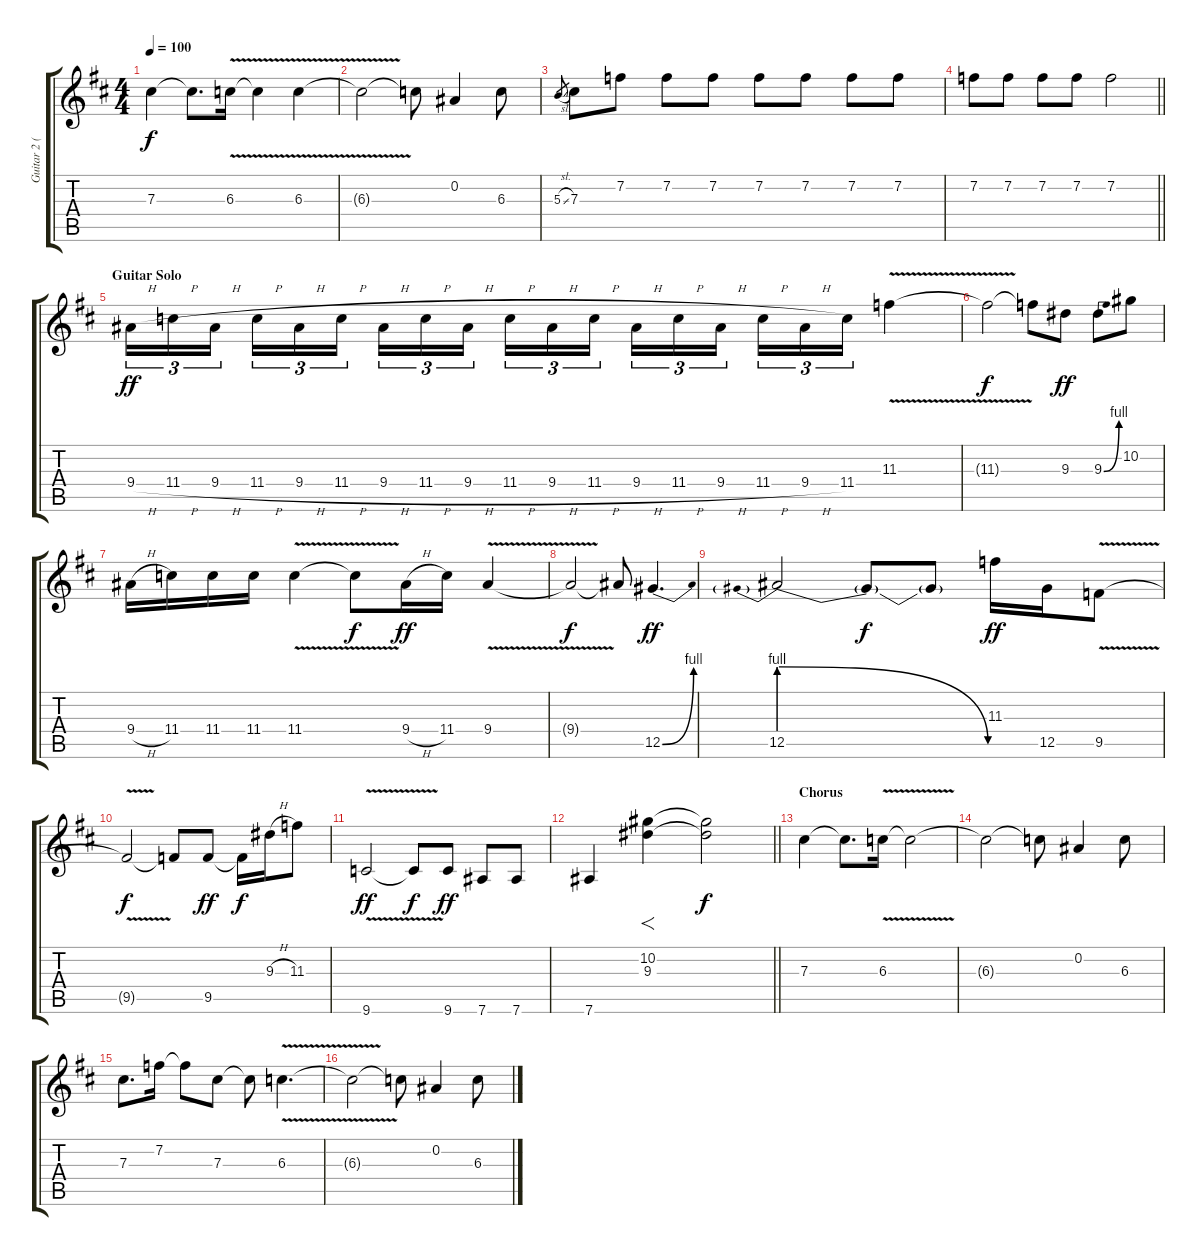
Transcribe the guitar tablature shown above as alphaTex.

\track ("Guitar 2 (Jerry)" "Guitar 2 (") {instrument distortionguitar}
\staff {score tabs}
\tuning (Eb4 Bb3 Gb3 Db3 Ab2 Eb2) {hide}
\ts (4 4)
\tempo 100
\clef g2
\ks bminor
7.3.4{dy f} 7.3{t}.8{d} 6.3{v}.16 6.3{t}.4 6.3{v}.4 |
6.3{t}.2 6.3{t}.8 0.2.4 6.3.8 |
5.3{sl}.8{gr} 7.3.8 7.2.8 7.2.8 7.2.8 7.2.8 7.2.8 7.2.8 7.2.8 |
\barLineRight lightlight
7.2.8 7.2.8 7.2.8 7.2.8 7.2.2 |
\section ("" "Guitar Solo")
9.4{h}.16{tu (3 2) dy ff} 11.4{h}.16{tu (3 2)} 9.4{h}.16{tu (3 2) beam splitsecondary} 11.4{h}.16{tu (3 2)} 9.4{h}.16{tu (3 2)} 11.4{h}.16{tu (3 2)} 9.4{h}.16{tu (3 2)} 11.4{h}.16{tu (3 2)} 9.4{h}.16{tu (3 2) beam splitsecondary} 11.4{h}.16{tu (3 2)} 9.4{h}.16{tu (3 2)} 11.4{h}.16{tu (3 2)} 9.4{h}.16{tu (3 2)} 11.4{h}.16{tu (3 2)} 9.4{h}.16{tu (3 2) beam splitsecondary} 11.4{h}.16{tu (3 2)} 9.4{h}.16{tu (3 2)} 11.4.16{tu (3 2)} 11.3{v}.4 |
11.3{t}.2{dy f} 11.3{t}.8 9.3.8{dy ff} 9.3{be (bend 0 0 60 4)}.8 10.2.8 |
9.4{h}.16 11.4.16 11.4.16 11.4.16 11.4{v}.4 11.4{t}.8{dy f} 9.4{h}.16{dy ff} 11.4.16 9.4{v}.4 |
9.4{t}.2{dy f} 9.4{t}.8 12.5{be (bend 0 0 60 4)}.4{d dy ff} |
12.5{be (prebendrelease 0 4 60 0)}.2 12.5{t}.8{dy f} 12.5{t}.8 11.3.16{dy ff} 12.5.16 9.5{v}.8 |
9.5{t}.2{dy f} 9.5{t}.8 9.5.8{dy ff} 9.5{t}.16{dy f} 9.3{h}.16 11.3.8 |
9.6{v}.2{dy ff} 9.6{t}.8{dy f} 9.6.8{dy ff} 7.6.8 7.6.8 |
\barLineRight lightlight
7.6.4 (10.2 9.3).4{f} (10.2{t} 9.3{t}).2{dy f} |
\section ("" "Chorus")
7.3.4 7.3{t}.8{d} 6.3{v}.16 6.3{t}.2 |
6.3{t}.2 6.3{t}.8 0.2.4 6.3.8 |
7.3.8{d} 7.2.16 7.2{t}.8 7.3.8 7.3{t}.8 6.3{v}.4{d} |
6.3{t}.2 6.3{t}.8 0.2.4 6.3.8
